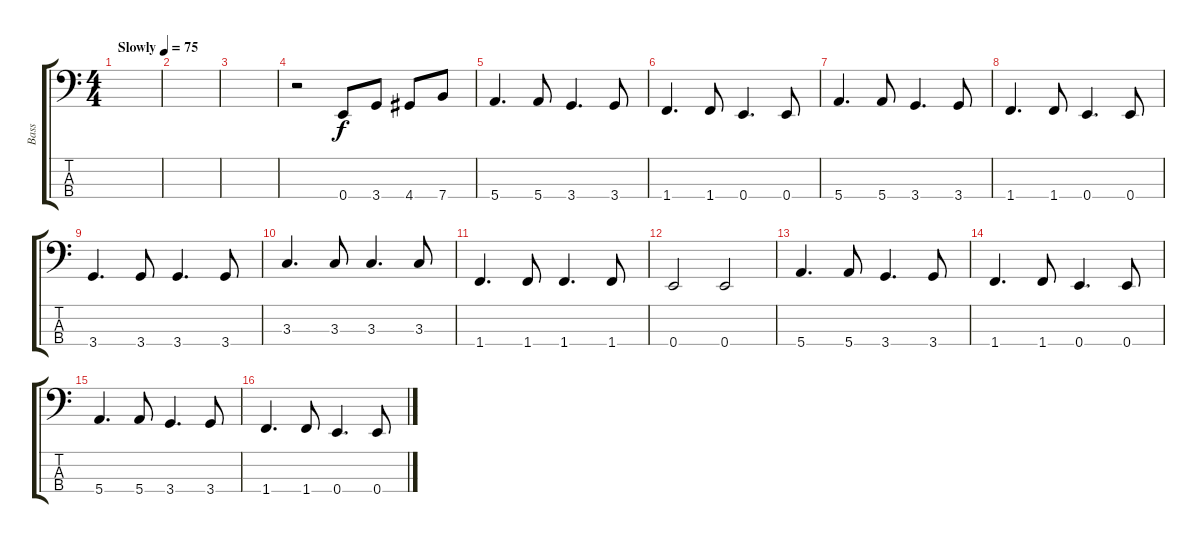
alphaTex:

\track ("Bass" "Bass") {instrument fretlessbass}
\staff {score tabs}
\tuning (G2 D2 A1 E1) {hide}
\ts (4 4)
\tempo (75 "Slowly")
\clef f4
\ks c
|
|
|
r.2 0.4.8 3.4.8 4.4.8 7.4.8 |
5.4.4{d dy f} 5.4.8 3.4.4{d} 3.4.8 |
1.4.4{d} 1.4.8 0.4.4{d} 0.4.8 |
5.4.4{d} 5.4.8 3.4.4{d} 3.4.8 |
1.4.4{d} 1.4.8 0.4.4{d} 0.4.8 |
3.4.4{d} 3.4.8 3.4.4{d} 3.4.8 |
3.3.4{d} 3.3.8 3.3.4{d} 3.3.8 |
1.4.4{d} 1.4.8 1.4.4{d} 1.4.8 |
0.4.2 0.4.2 |
5.4.4{d} 5.4.8 3.4.4{d} 3.4.8 |
1.4.4{d} 1.4.8 0.4.4{d} 0.4.8 |
5.4.4{d} 5.4.8 3.4.4{d} 3.4.8 |
1.4.4{d} 1.4.8 0.4.4{d} 0.4.8
